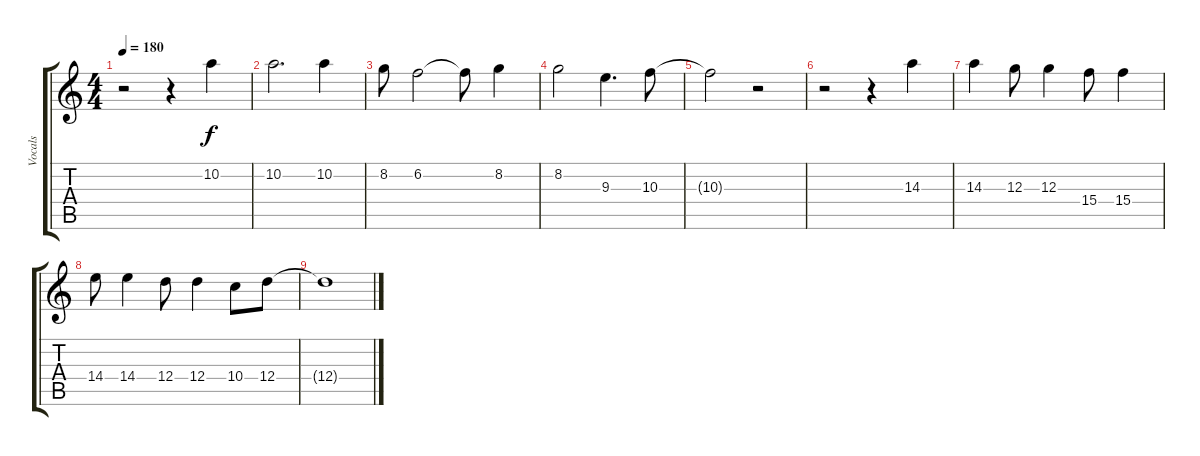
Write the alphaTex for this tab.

\track ("Vocals" "Vocals") {instrument acousticguitarsteel}
\staff {score tabs}
\tuning (E4 B3 G3 D3 A2 E2) {hide}
\ts (4 4)
\tempo 180
\clef g2
\ks c
r.2{dy f} r.4 10.2.4 |
10.2.2{d} 10.2.4 |
8.2.8 6.2.2 6.2{t}.8 8.2.4 |
8.2.2 9.3.4{d} 10.3.8 |
10.3{t}.2 r.2 |
r.2 r.4 14.3.4 |
14.3.4 12.3.8 12.3.4 15.4.8 15.4.4 |
14.4.8 14.4.4 12.4.8 12.4.4 10.4.8 12.4.8 |
12.4{t}.1
